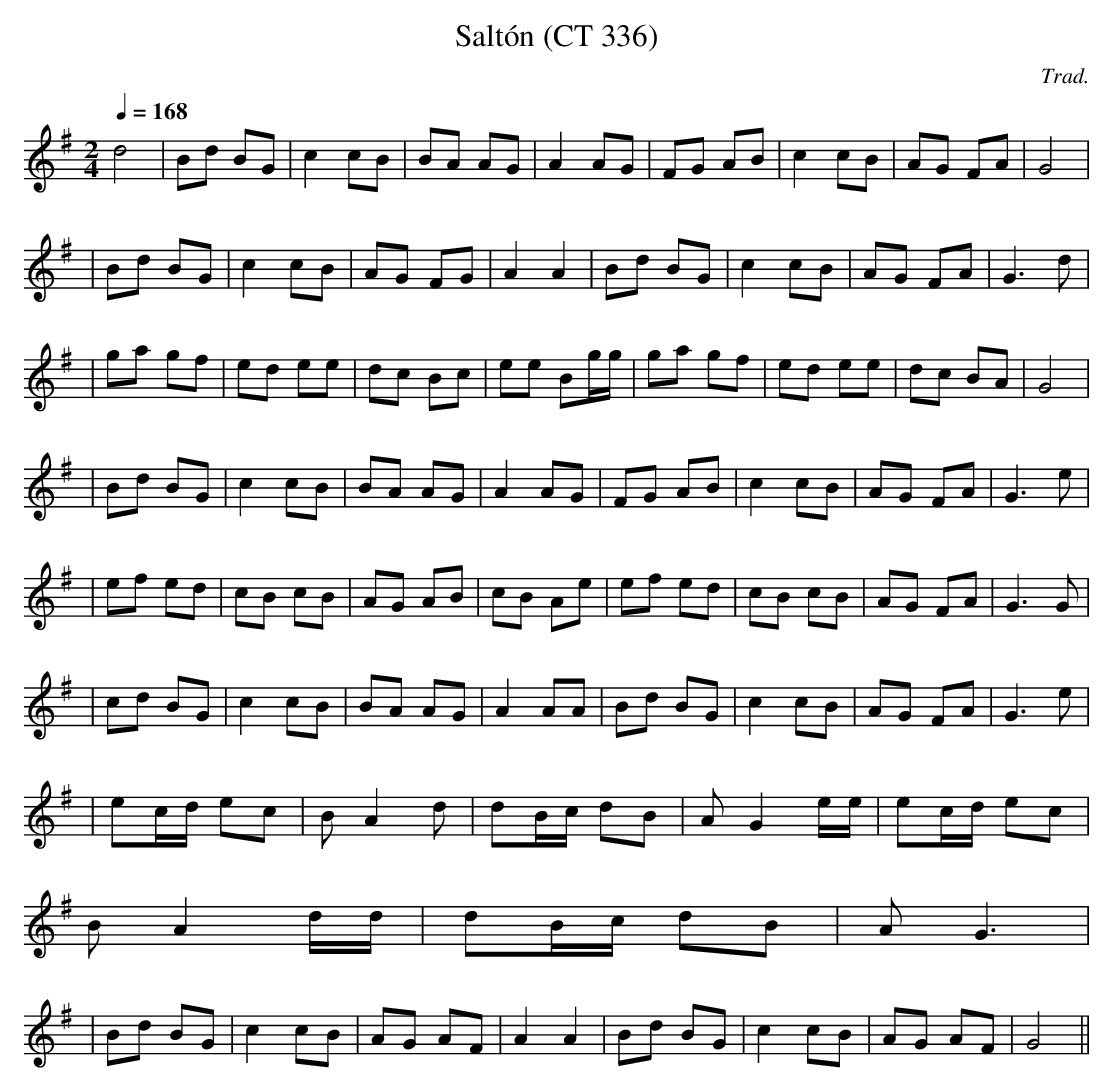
X:1
T:Saltón (CT 336)
C:Trad.
M:2/4
L:1/8
Q:1/4=168
K:G
 d4 | Bd BG | c2 cB | BA AG | A2 AG | FG AB | c2 cB | AG FA | G4 |
 | Bd BG | c2 cB | AG FG | A2 A2 | Bd BG | c2 cB | AG FA | G3 d |
 | ga gf | ed ee | dc Bc | ee Bg/g/ | ga gf | ed ee | dc BA | G4 |
 | Bd BG | c2 cB | BA AG | A2 AG | FG AB | c2 cB | AG FA | G3 e |
 | ef ed | cB cB | AG AB | cB Ae | ef ed | cB cB | AG FA | G3 G |
 | cd BG | c2 cB | BA AG | A2 AA | Bd BG | c2 cB | AG FA | G3 e |
 | ec/d/ ec | B A2 d | dB/c/ dB | A G2 e/e/ | ec/d/ ec |
 B A2 d/d/ | dB/c/ dB | A G3 |
 | Bd BG | c2 cB | AG AF | A2 A2 | Bd BG | c2 cB | AG AF | G4 ||
